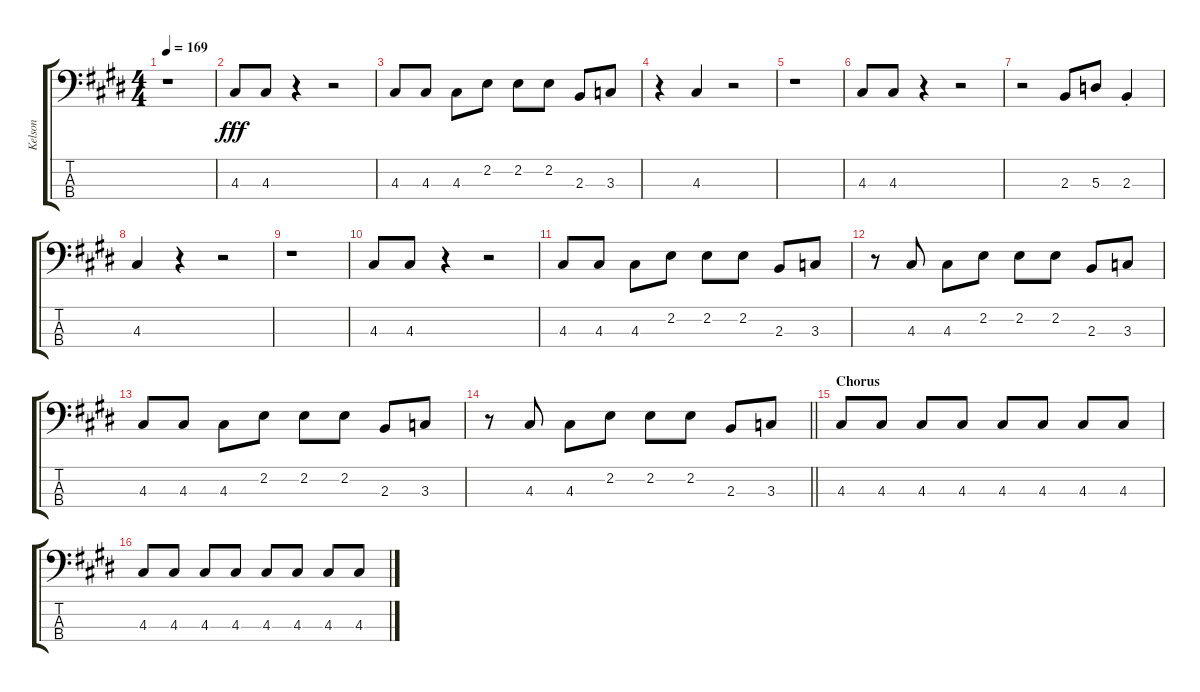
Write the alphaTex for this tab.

\track ("Kelson" "Kelson") {instrument electricbassfinger}
\staff {score tabs}
\tuning (G2 D2 A1 E1) {hide}
\ts (4 4)
\tempo 169
\clef f4
\ks c#minor
r.1{dy fff} |
4.3.8 4.3.8 r.4 r.2 |
4.3.8 4.3.8 4.3.8 2.2.8 2.2.8 2.2.8 2.3.8 3.3.8 |
r.4 4.3.4 r.2 |
r.1 |
4.3.8 4.3.8 r.4 r.2 |
r.2 2.3.8 5.3.8 2.3{st}.4 |
4.3.4 r.4 r.2 |
r.1 |
4.3.8 4.3.8 r.4 r.2 |
4.3.8 4.3.8 4.3.8 2.2.8 2.2.8 2.2.8 2.3.8 3.3.8 |
r.8 4.3.8 4.3.8 2.2.8 2.2.8 2.2.8 2.3.8 3.3.8 |
4.3.8 4.3.8 4.3.8 2.2.8 2.2.8 2.2.8 2.3.8 3.3.8 |
\barLineRight lightlight
r.8 4.3.8 4.3.8 2.2.8 2.2.8 2.2.8 2.3.8 3.3.8 |
\section ("" "Chorus")
4.3.8 4.3.8 4.3.8 4.3.8 4.3.8 4.3.8 4.3.8 4.3.8 |
4.3.8 4.3.8 4.3.8 4.3.8 4.3.8 4.3.8 4.3.8 4.3.8
